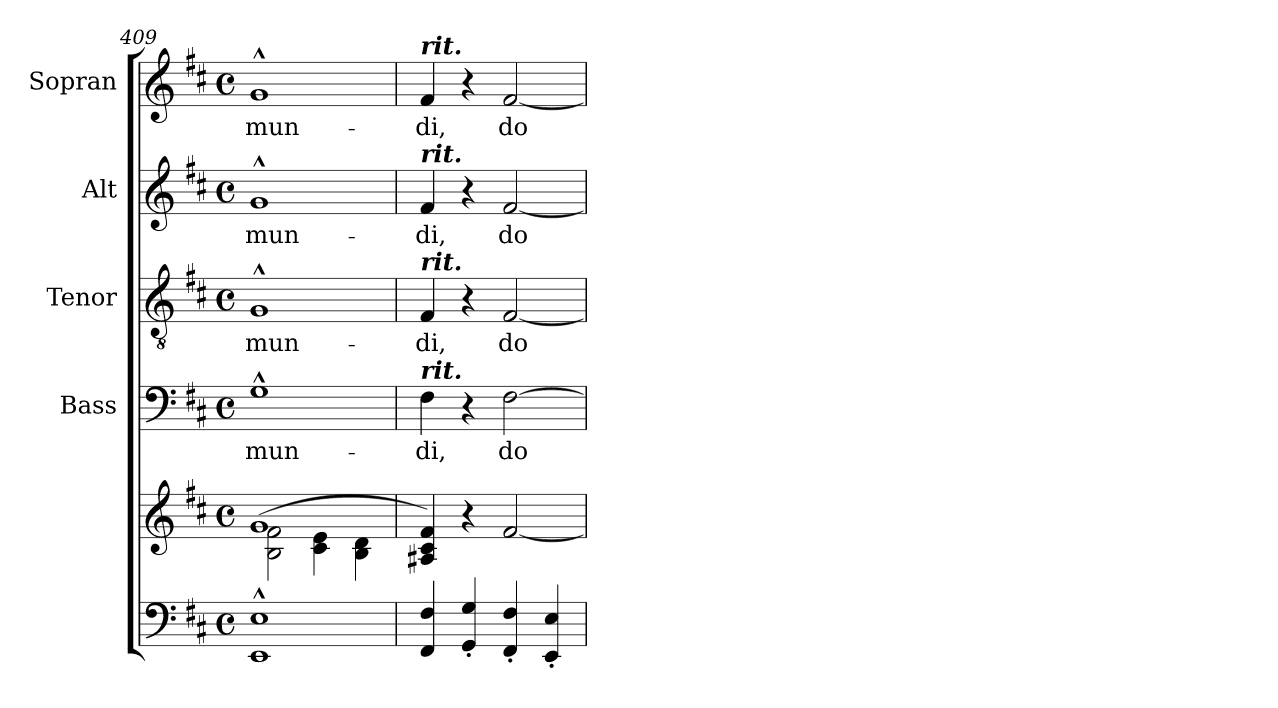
**kern	**kern	**kern	**text	**kern	**text	**kern	**text	**kern	**text
*part5	*part5	*part4	*part4	*part3	*part3	*part2	*part2	*part1	*part1
*staff6	*staff5	*staff4	*staff4	*staff3	*staff3	*staff2	*staff2	*staff1	*staff1
*	*	*I"Bass	*	*I"Tenor	*	*I"Alt	*	*I"Sopran	*
*	*	*I'B.	*	*I'T.	*	*I'A.	*	*I'S.	*
*clefF4	*clefG2	*clefF4	*	*clefGv2	*	*clefG2	*	*clefG2	*
*k[f#c#]	*k[f#c#]	*k[f#c#]	*	*k[f#c#]	*	*k[f#c#]	*	*k[f#c#]	*
*D:	*D:	*D:	*	*D:	*	*D:	*	*D:	*
*M4/4	*M4/4	*M4/4	*	*M4/4	*	*M4/4	*	*M4/4	*
*met(c)	*met(c)	*met(c)	*	*met(c)	*	*met(c)	*	*met(c)	*
=409	=409	=409	=409	=409	=409	=409	=409	=409	=409
*	*^	*	*	*	*	*	*	*	*
!	!	!	!	!LO:LY:b	!	!LO:LY:b	!	!LO:LY:b	!	!LO:LY:b
1EE^^> 1E^^>	(>1g	2B\ 2f#\	1G^^>	mun-	1G^^>	mun-	1g^^>	mun-	1g^^>	mun-
.	.	4c#\ 4e\	.	.	.	.	.	.	.	.
.	.	4B\ 4d\	.	.	.	.	.	.	.	.
=410	=410	=410	=410	=410	=410	=410	=410	=410	=410	=410
!	!	!	!	!	!	!	!	!	!LO:TX:a:Bi:t=rit.	!
!	!	!	!	!	!	!	!LO:TX:a:Bi:t=rit.	!	!	!
!	!	!	!	!	!LO:TX:a:Bi:t=rit.	!	!	!	!	!
!	!	!	!LO:TX:a:Bi:t=rit.	!	!	!	!	!	!	!
!	!LO:TX:b:Bi:t=rit.	!	!	!	!	!	!	!	!	!
!	!	!	!	!LO:LY:b	!	!LO:LY:b	!	!LO:LY:b	!	!LO:LY:b
*	*v	*v	*	*	*	*	*	*	*	*
4FF#/ 4F#/	4A#X/ 4c#/ 4f#/)	4F#\	-di,	4F#/	-di,	4f#/	-di,	4f#/	-di,
4GG/'< 4G/'<	4r	4r	.	4r	.	4r	.	4r	.
!	!	!	!LO:LY:b	!	!LO:LY:b	!	!LO:LY:b	!	!LO:LY:b
4FF#/'< 4F#/'<	[2f#/	[2F#\	do-	[2F#/	do-	[2f#/	do-	[2f#/	do-
4EE/'< 4E/'<	.	.	.	.	.	.	.	.	.
=	=	=	=	=	=	=	=	=	=
*-	*-	*-	*-	*-	*-	*-	*-	*-	*-
